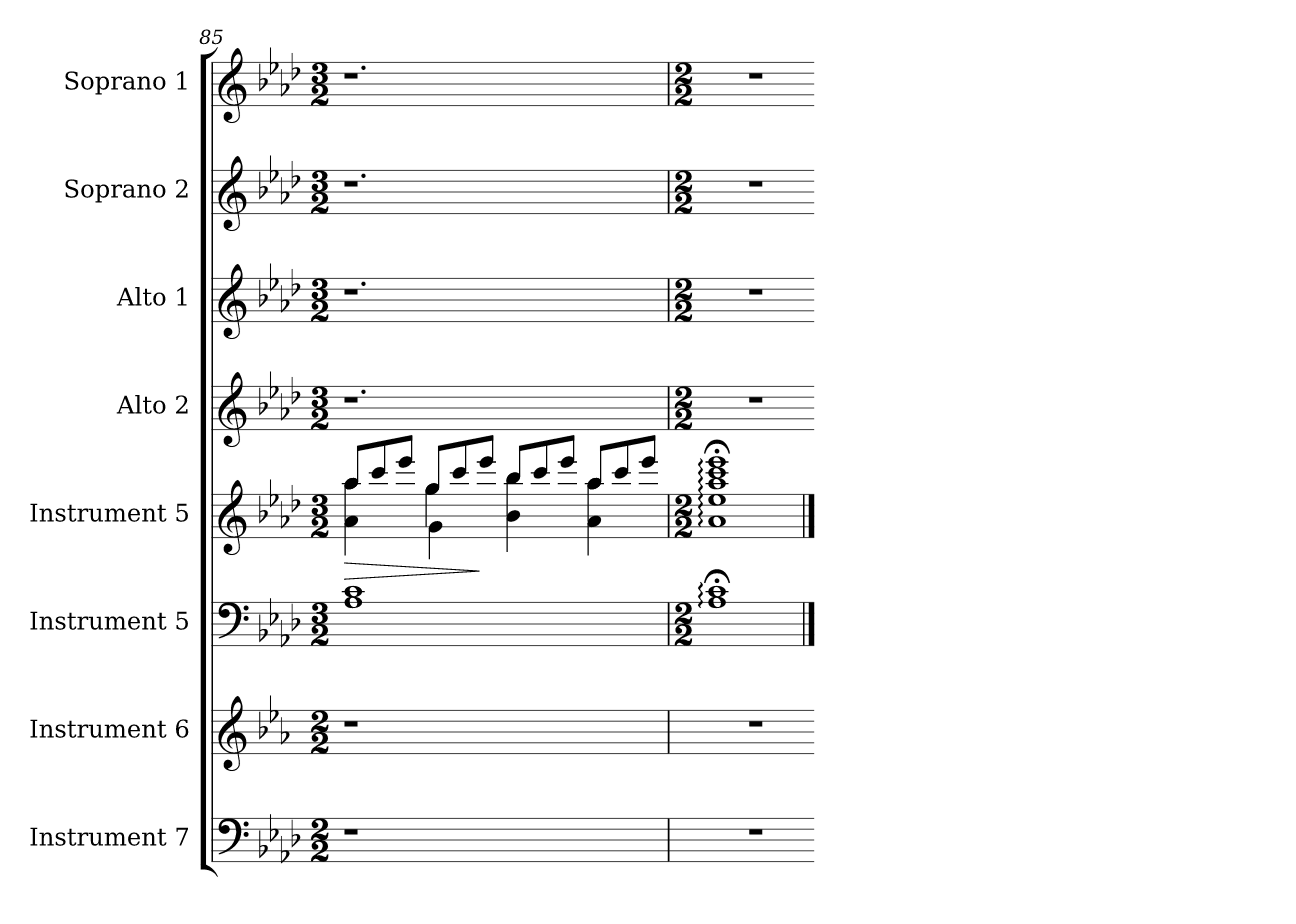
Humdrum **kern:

**kern	**kern	**kern	**kern	**dynam	**kern	**kern	**kern	**kern
*part8	*part7	*part6	*part5	*part5	*part4	*part3	*part2	*part1
*staff8	*staff7	*staff6	*staff5	*staff5	*staff4	*staff3	*staff2	*staff1
*I"Instrument 7	*I"Instrument 6	*I"Instrument 5	*I"Instrument 5	*	*I"Alto 2	*I"Alto 1	*I"Soprano 2	*I"Soprano 1
*clefF4	*clefG2	*clefF4	*clefG2	*	*clefG2	*clefG2	*clefG2	*clefG2
*k[b-e-a-d-]	*k[b-e-a-]	*k[b-e-a-d-]	*k[b-e-a-d-]	*	*k[b-e-a-d-]	*k[b-e-a-d-]	*k[b-e-a-d-]	*k[b-e-a-d-]
*A-:	*E-:	*A-:	*A-:	*	*A-:	*A-:	*A-:	*A-:
*M2/2	*M2/2	*M3/2	*M3/2	*	*M3/2	*M3/2	*M3/2	*M3/2
=85	=85	=85	=85	=85	=85	=85	=85	=85
!	!	!	!	!LO:HP:b	!	!	!	!
*	*	*	*^	*	*	*	*	*
*	*	*	*	*^	*	*	*	*	*
1r	1r	1c 1A-	8aa-/L	4a-\	4aa-\	>	1.r	1.r	1.r	1.r
.	.	.	8ccc/	.	.	.	.	.	.	.
.	.	.	8eee-/J	8ryy	8ryy	.	.	.	.	.
.	.	.	8gg/L	4gg\	4g\	.	.	.	.	.
.	.	.	8ccc/	.	.	.	.	.	.	.
.	.	.	8eee-/J	8ryy	8ryy	]	.	.	.	.
.	.	.	8bb-/L	4b-\	4bb-\	.	.	.	.	.
.	.	.	8ccc/	.	.	.	.	.	.	.
2ryy	2ryy	2ryy	8eee-/J	8ryy	8ryy	.	.	.	.	.
.	.	.	8aa-/L	4a-\	4aa-\	.	.	.	.	.
.	.	.	8ccc/	.	.	.	.	.	.	.
.	.	.	8eee-/J	8ryy	8ryy	.	.	.	.	.
*	*	*	*v	*v	*v	*	*	*	*	*
=86	=86	=86	=86	=86	=86	=86	=86	=86
*	*	*M2/2	*M2/2	*	*M2/2	*M2/2	*M2/2	*M2/2
1r	1r	1c:; 1A-:;	1ccc:;< 1aa-:;< 1ee-:;< 1a-:;< 1eee-:;<	.	1r	1r	1r	1r
=	=	==	==	==	==	==	==	==
*-	*-	*-	*-	*-	*-	*-	*-	*-
